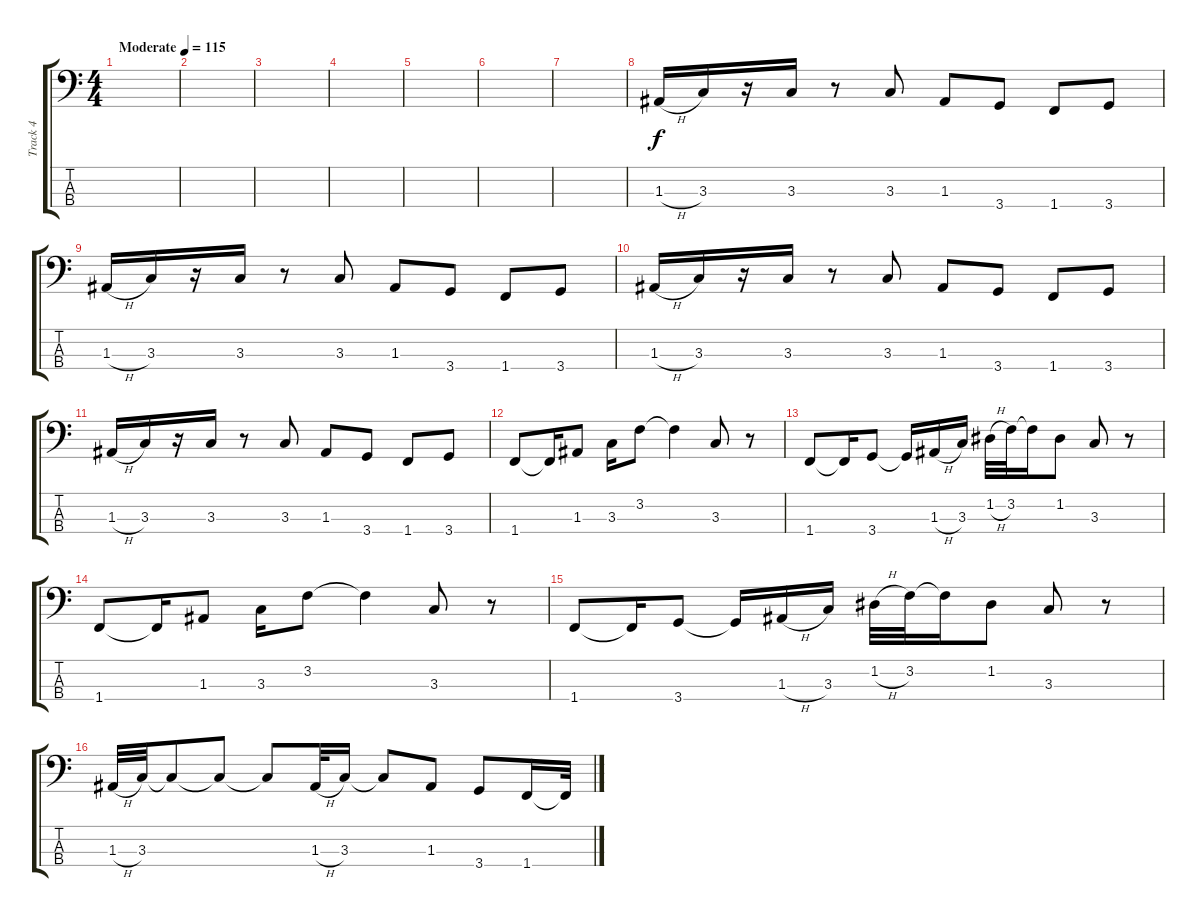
\track ("Track 4" "Track 4") {instrument slapbass1}
\staff {score tabs}
\tuning (G2 D2 A1 E1) {hide}
\ts (4 4)
\tempo (115 "Moderate")
\clef f4
\ks c
|
|
|
|
|
|
|
1.3{h}.16 3.3.16 r.16 3.3.16 r.8 3.3.8 1.3.8 3.4.8 1.4.8 3.4.8 |
1.3{h}.16 3.3.16 r.16 3.3.16 r.8 3.3.8 1.3.8 3.4.8 1.4.8 3.4.8 |
1.3{h}.16 3.3.16 r.16 3.3.16 r.8 3.3.8 1.3.8 3.4.8 1.4.8 3.4.8 |
1.3{h}.16 3.3.16 r.16 3.3.16 r.8 3.3.8 1.3.8 3.4.8 1.4.8 3.4.8 |
1.4.8 1.4{t}.16 1.3.8 3.3.16 3.2.8 3.2{t}.4 3.3.8 r.8 |
1.4.8 1.4{t}.16 3.4.8 3.4{t}.16 1.3{h}.16 3.3.16 1.2{h}.32 3.2.32 3.2{t}.16 1.2.8 3.3.8 r.8 |
1.4.8 1.4{t}.16 1.3.8 3.3.16 3.2.8 3.2{t}.4 3.3.8 r.8 |
1.4.8 1.4{t}.16 3.4.8 3.4{t}.16 1.3{h}.16 3.3.16 1.2{h}.32 3.2.32 3.2{t}.16 1.2.8 3.3.8 r.8 |
1.3{h}.32 3.3.32 3.3{t}.8 3.3{t}.8 3.3{t}.8 1.3{h}.32 3.3.16 3.3{t}.8 1.3.8 3.4.8 1.4.16 1.4{t}.32
